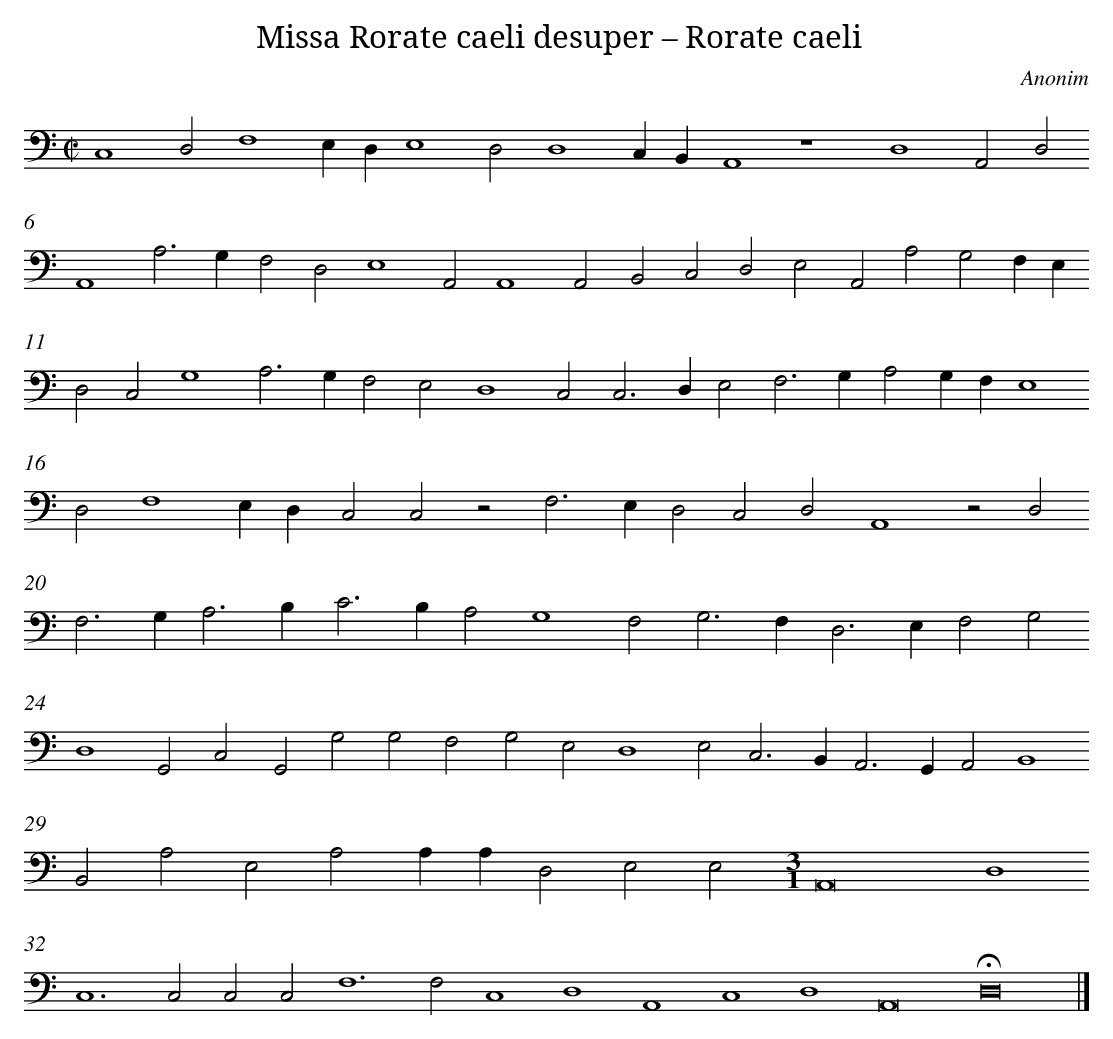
X:1
T: Missa Rorate caeli desuper – Rorate caeli
C: Anonim
L: 1/4
M: C|
K: C clef=bass
C,4D,2F,4 [|]
E,D,E,4 [|]
D,2D,4C,B,, [|]
A,,4z4 [|]
D,4A,,2D,2 [|]
A,,4A,3G, [|]
F,2D,2E,4 [|]
A,,2A,,4A,,2 [|]
B,,2C,2D,2E,2 [|]
A,,2A,2G,2F,E, [|]
D,2C,2G,4 [|]
A,2>G,2F,2E,2 [|]
D,4C,2C,3 [|]
D,E,2F,3G, [|]
A,2G,F,E,4 [|]
D,2F,4E,D, [|]
C,2C,2z2F,3 [|]
E,D,2C,2D,2 [|]
A,,4z2D,2 [|]
F,2>G,2A,3B, [|]
C2>B,2A,2G,4 [|]
F,2G,3F, [|]
D,2>E,2F,2G,2 [|]
D,4G,,2C,2 [|]
G,,2G,2G,2F,2 [|]
G,2E,2D,4 [|]
E,2C,2>B,,2A,,3 [|]
G,,A,,2B,,4 [|]
B,,2A,2E,2A,2 [|]
A,A,D,2E,2E,2 [|]
[M:3/1]A,,8D,4 [|]
C,4>C,4C,2C,2 [|]
F,4>F,4C,4 [|]
D,4A,,4C,4 [|]
D,4A,,8 [|]
!fermata!D,12 |]
